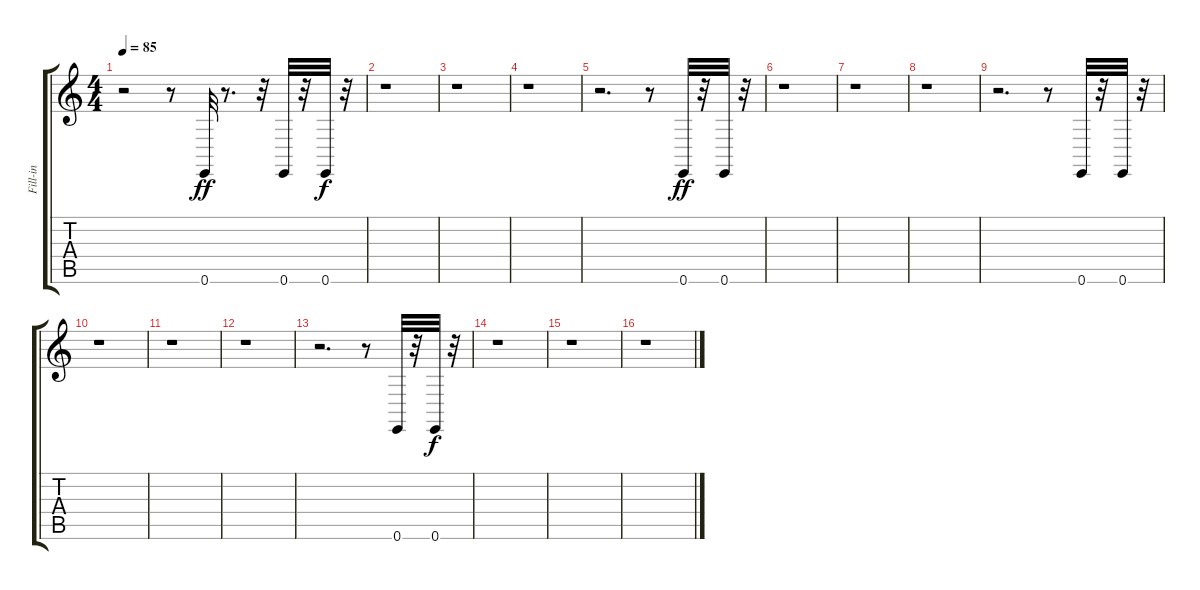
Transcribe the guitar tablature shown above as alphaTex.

\track ("Fill-in             " "Fill-in   ") {instrument acousticgrandpiano}
\staff {score tabs}
\tuning (E4 B3 G3 D3 A2 E2) {hide}
\ts (4 4)
\tempo 85
\clef g2
\ks c
r.2{dy ff} r.8 0.6.32 r.8{d} r.32 0.6.32 r.32 0.6.32{dy f} r.32 |
r.1 |
r.1 |
r.1 |
r.2{d} r.8 0.6.32{dy ff} r.32 0.6.32 r.32 |
r.1 |
r.1 |
r.1 |
r.2{d} r.8 0.6.32 r.32 0.6.32 r.32 |
r.1 |
r.1 |
r.1 |
r.2{d} r.8 0.6.32 r.32 0.6.32{dy f} r.32 |
r.1 |
r.1 |
r.1
